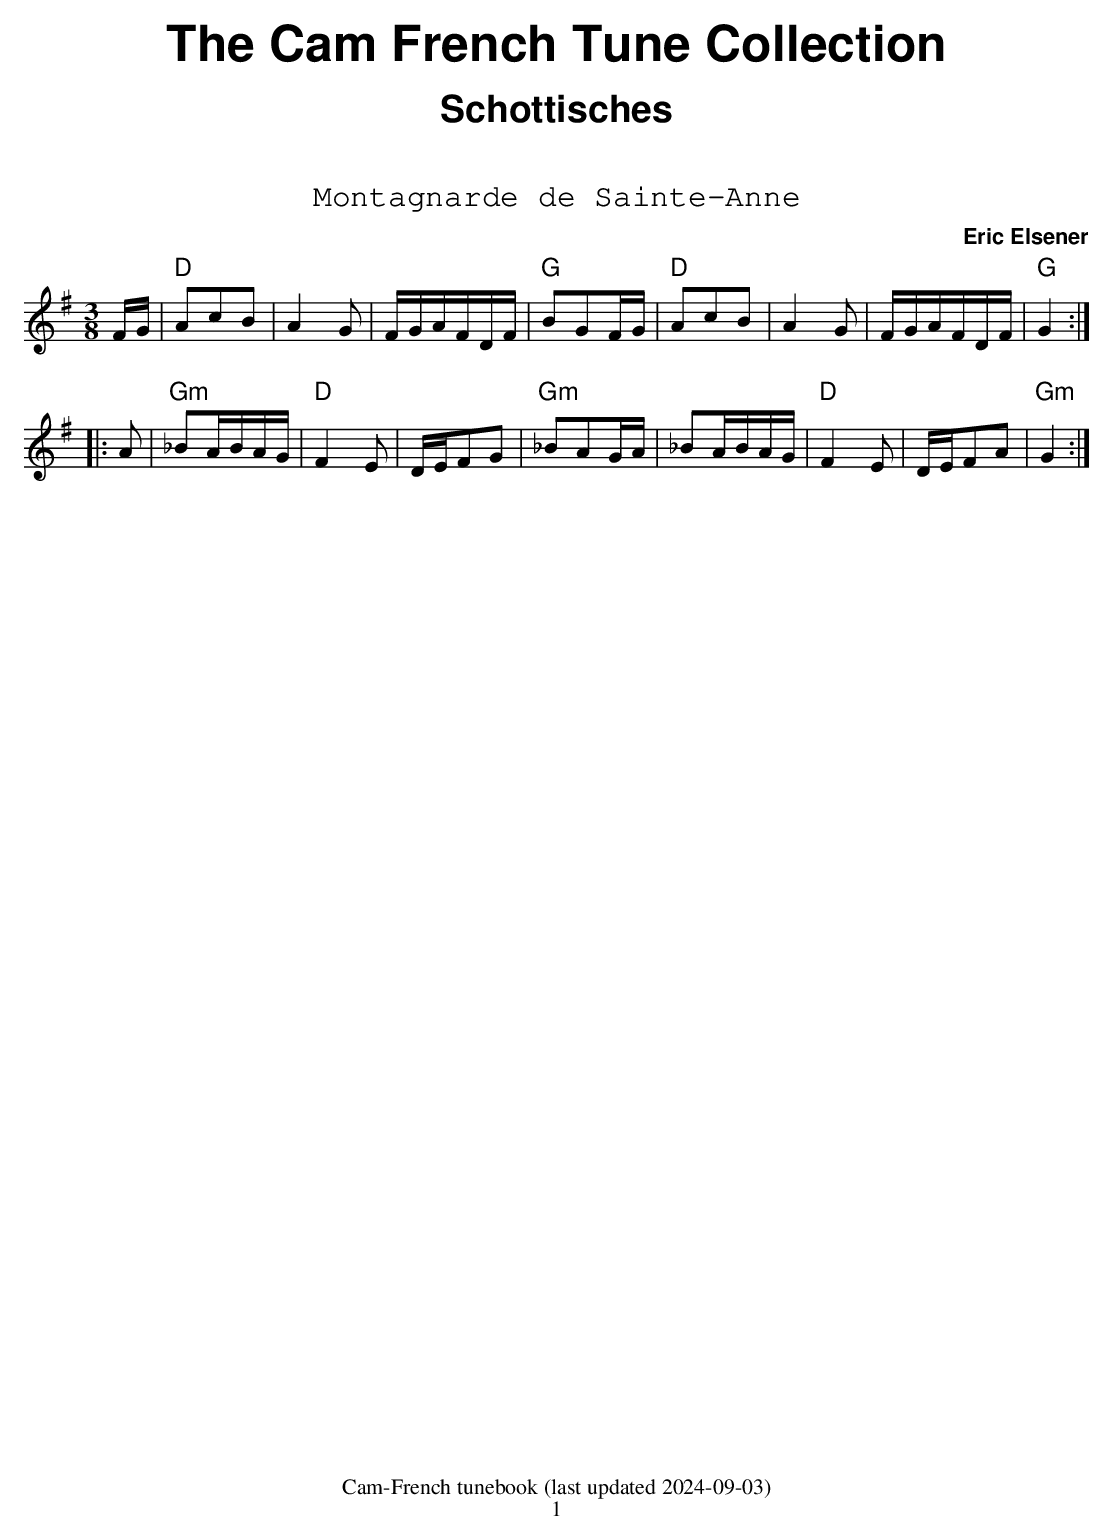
X:1
T:Montagnarde de Sainte-Anne
C:Eric Elsener
M:3/8
L:1/16
K:G
FG|"D"A2c2B2|A4G2|FGAFDF|"G"B2G2FG| "D"A2c2B2|A4G2|FGAFDF|"G"G4:|
|:A2|"Gm"_B2ABAG|"D"F4E2|DEF2G2|"Gm"_B2A2GA| _B2ABAG|"D"F4E2|DEF2A2|"Gm"G4:|
